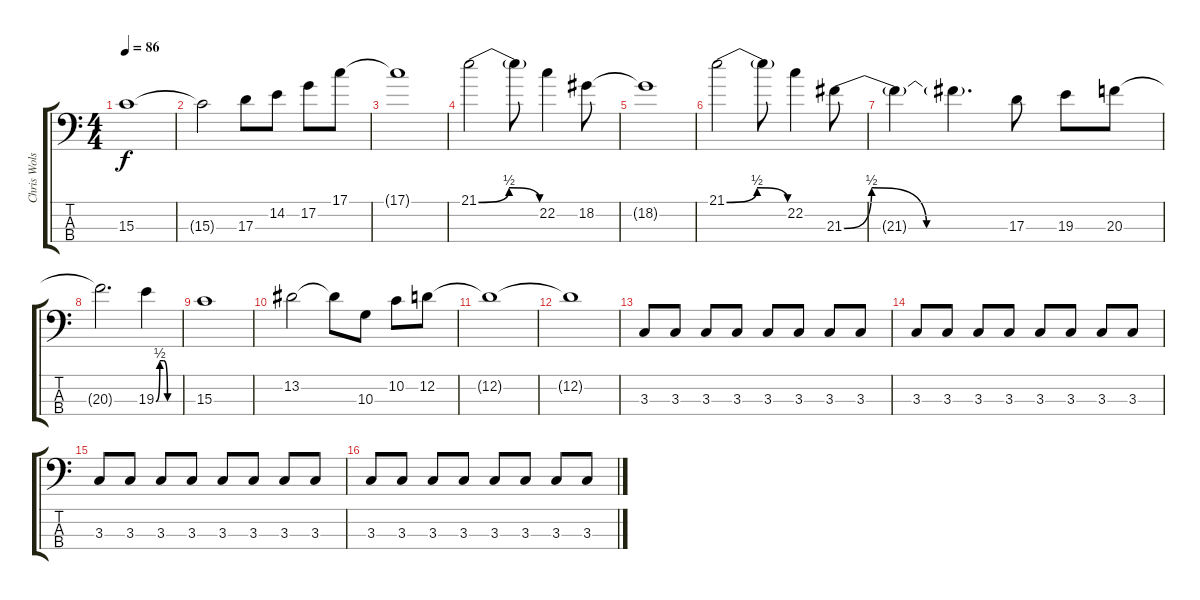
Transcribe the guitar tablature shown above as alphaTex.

\track ("Chris Wolstenholme" "Chris Wols") {instrument electricbassfinger}
\staff {score tabs}
\tuning (G2 D2 A1 E1) {hide}
\ts (4 4)
\tempo 86
\clef f4
\ks c
15.3.1{dy f} |
15.3{t}.2 17.3.8 14.2.8 17.2.8 17.1.8 |
17.1{t}.1 |
21.1{be (bendrelease 0 0 20 2 20 2 60 0)}.2 21.1{t}.8 22.2.4 18.2.8 |
18.2{t}.1 |
21.1{be (bendrelease 0 0 23 2 23 2 60 0)}.2 21.1{t}.8 22.2.4 21.3{be (custom 0 0 10 2 30 0 60 0)}.8 |
21.3{t}.4 21.3{t}.4{d} 17.3.8 19.3.8 20.3.8 |
20.3{t}.2{d} 19.3{be (custom 0 0 10 2 20 2 30 0 60 0)}.4 |
15.3.1 |
13.2.2 13.2{t}.8 10.3.8 10.2.8 12.2.8 |
12.2{t}.1 |
12.2{t}.1 |
3.3.8 3.3.8 3.3.8 3.3.8 3.3.8 3.3.8 3.3.8 3.3.8 |
3.3.8 3.3.8 3.3.8 3.3.8 3.3.8 3.3.8 3.3.8 3.3.8 |
3.3.8 3.3.8 3.3.8 3.3.8 3.3.8 3.3.8 3.3.8 3.3.8 |
3.3.8 3.3.8 3.3.8 3.3.8 3.3.8 3.3.8 3.3.8 3.3.8
